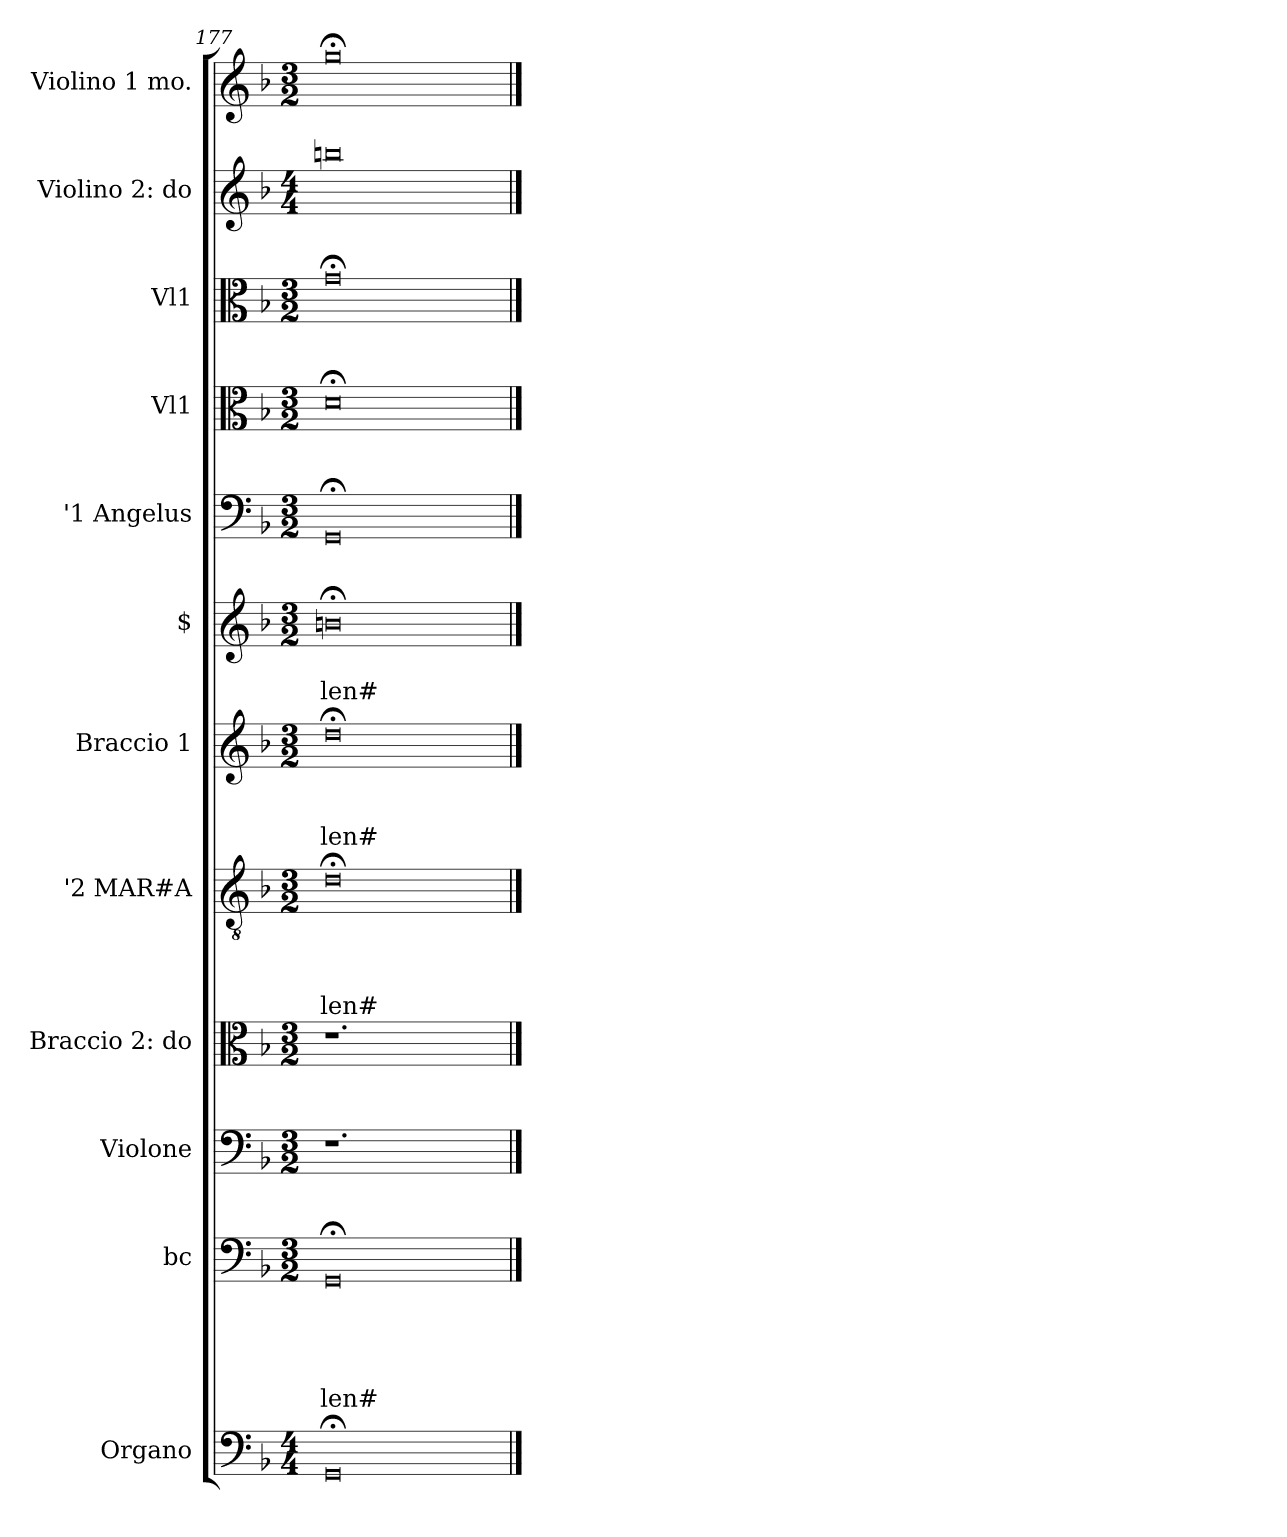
**kern	**kern	**text	**text	**text	**text	**text	**kern	**kern	**kern	**text	**text	**text	**text	**kern	**text	**text	**text	**kern	**text	**text	**kern	**kern	**kern	**kern	**kern
*part12	*part11	*part11	*part11	*part11	*part11	*part11	*part10	*part9	*part8	*part8	*part8	*part8	*part8	*part7	*part7	*part7	*part7	*part6	*part6	*part6	*part5	*part4	*part3	*part2	*part1
*staff12	*staff11	*staff11	*staff11	*staff11	*staff11	*staff11	*staff10	*staff9	*staff8	*staff8	*staff8	*staff8	*staff8	*staff7	*staff7	*staff7	*staff7	*staff6	*staff6	*staff6	*staff5	*staff4	*staff3	*staff2	*staff1
*I"Organo	*I"bc	*	*	*	*	*	*I"Violone	*I"Braccio 2: do	*I"'2 MAR#A	*	*	*	*	*I"Braccio 1	*	*	*	*I"$	*	*	*I"'1 Angelus	*I"Vl1	*I"Vl1	*I"Violino 2: do	*I"Violino 1 mo.
*	*	*	*	*	*	*	*I'Vln	*I'Brac 2	*	*	*	*	*	*I'bc	*	*	*	*	*	*	*	*	*	*I'Vln	*I'Vln
*clefF4	*clefF4	*	*	*	*	*	*clefF4	*clefC3	*clefGv2	*	*	*	*	*clefG2	*	*	*	*clefG2	*	*	*clefF4	*clefC3	*clefC3	*clefG2	*clefG2
*k[b-]	*k[b-]	*	*	*	*	*	*k[b-]	*k[b-]	*k[b-]	*	*	*	*	*k[b-]	*	*	*	*k[b-]	*	*	*k[b-]	*k[b-]	*k[b-]	*k[b-]	*k[b-]
*F:	*F:	*	*	*	*	*	*F:	*F:	*F:	*	*	*	*	*F:	*	*	*	*F:	*	*	*F:	*F:	*F:	*F:	*F:
*M4/4	*M3/2	*	*	*	*	*	*M3/2	*M3/2	*M3/2	*	*	*	*	*M3/2	*	*	*	*M3/2	*	*	*M3/2	*M3/2	*M3/2	*M4/4	*M3/2
=177	=177	=177	=177	=177	=177	=177	=177	=177	=177	=177	=177	=177	=177	=177	=177	=177	=177	=177	=177	=177	=177	=177	=177	=177	=177
!	!	!	!	!	!	!LO:LY:b	!	!	!	!	!	!	!LO:LY:b	!	!	!	!LO:LY:b	!	!	!LO:LY:b	!	!	!	!	!
0GG;	0GG;	.	.	.	.	-len#	1.r	1.r	0d;<	.	.	.	-len#	0dd;<	.	.	-len#	0bn;<	.	-len#	0GG;	0d;<	0g;<	0bbn	0gg;<
.	.	.	.	.	.	.	2ryy	2ryy	.	.	.	.	.	.	.	.	.	.	.	.	.	.	.	.	.
==	==	==	==	==	==	==	==	==	==	==	==	==	==	==	==	==	==	==	==	==	==	==	==	==	==
*-	*-	*-	*-	*-	*-	*-	*-	*-	*-	*-	*-	*-	*-	*-	*-	*-	*-	*-	*-	*-	*-	*-	*-	*-	*-
